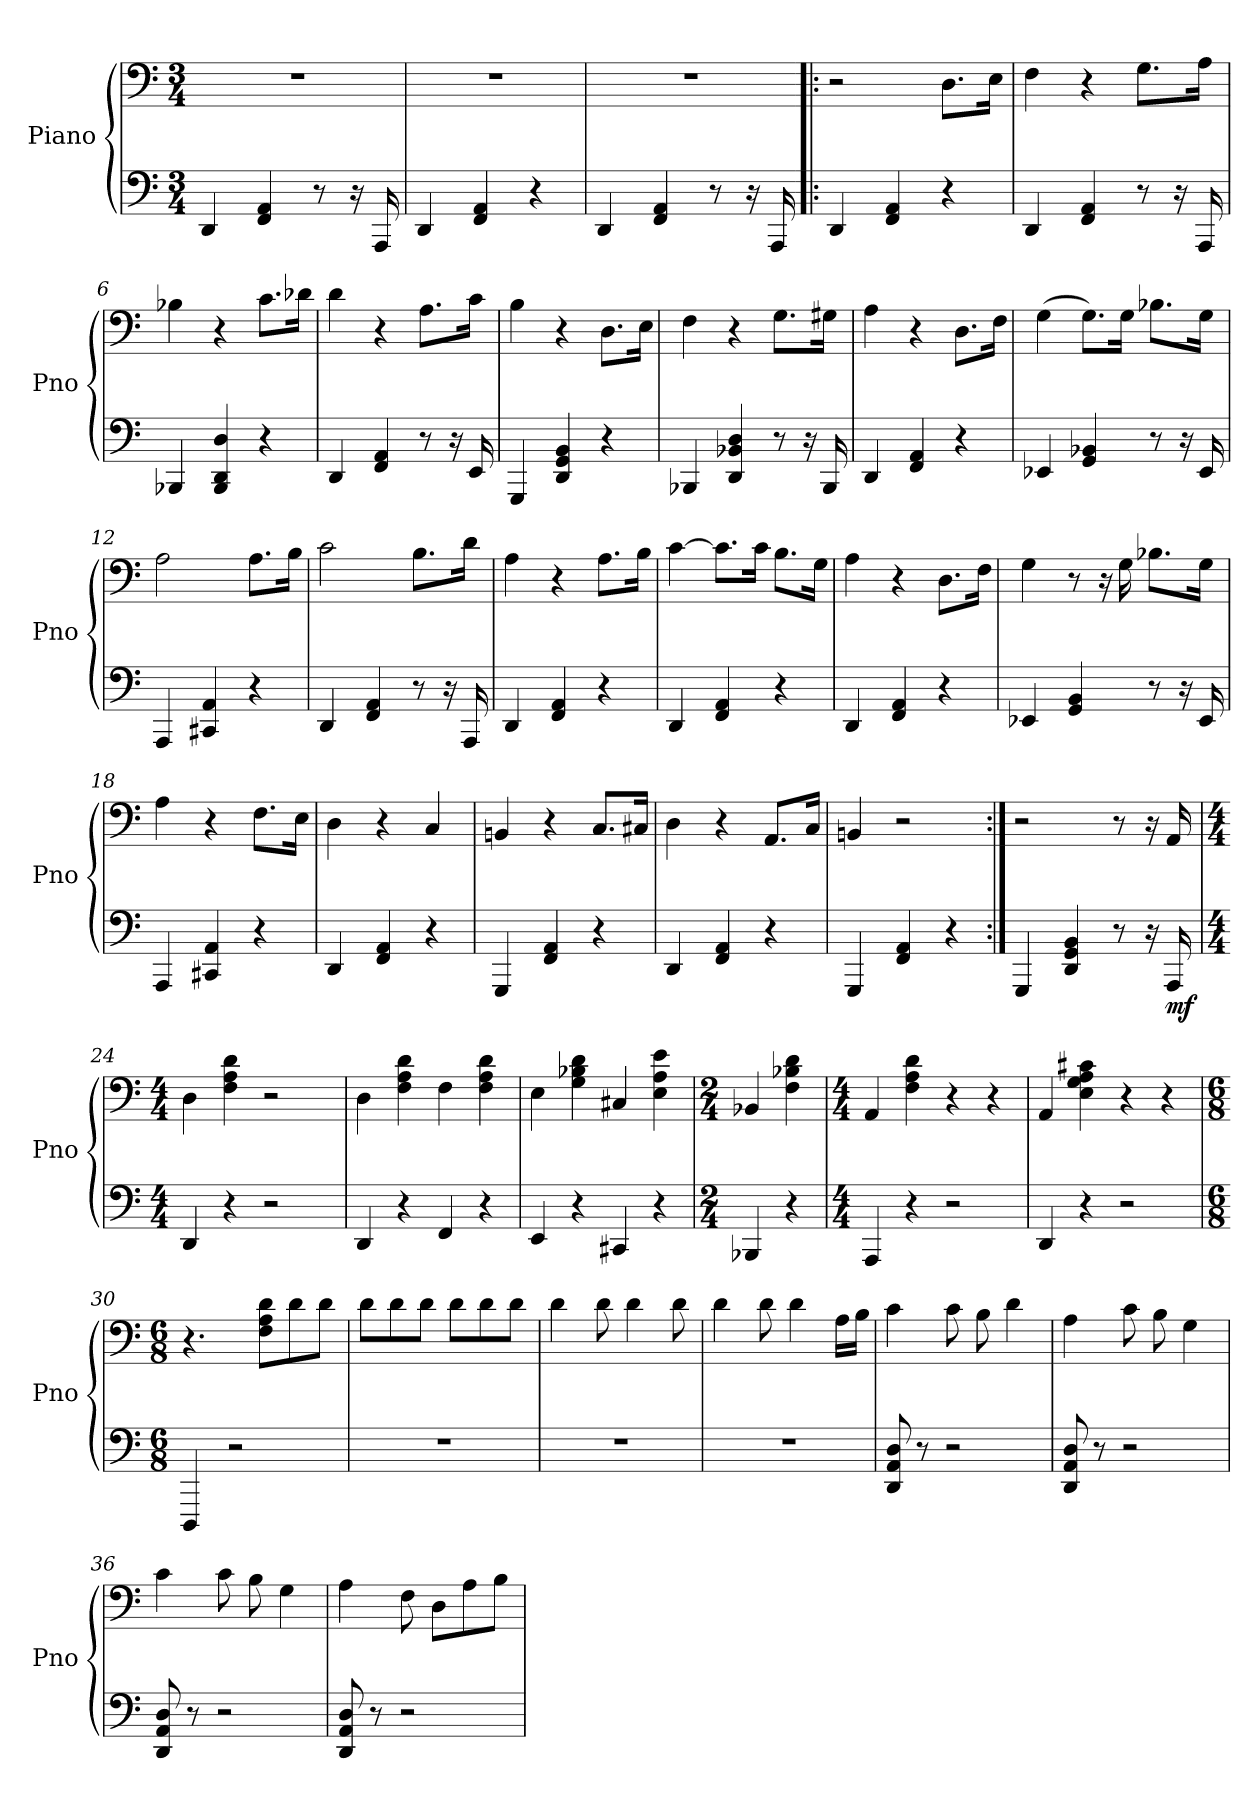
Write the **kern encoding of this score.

**kern	**dynam	**kern
*part2	*part2	*part1
*staff2	*staff2	*staff1
*I"Piano	*	*I"Piano
*I'Pno	*	*I'Pno
*clefF4	*	*clefF4
*k[]	*	*k[]
*M3/4	*	*M3/4
*MM95	*	*MM95
=1	=1	=1
4DD/	.	2.r
4FF/ 4AA/	.	.
8r	.	.
16r	.	.
16AAA/	.	.
=2	=2	=2
4DD/	.	2.r
4FF/ 4AA/	.	.
4r	.	.
=3	=3	=3
4DD/	.	2.r
4FF/ 4AA/	.	.
8r	.	.
16r	.	.
16AAA/	.	.
=4!|:	=4!|:	=4!|:
4DD/	.	2r
4FF/ 4AA/	.	.
4r	.	8.D\L
.	.	16E\Jk
=5	=5	=5
4DD/	.	4F\
4FF/ 4AA/	.	4r
8r	.	8.G\L
16r	.	.
16AAA/	.	16A\Jk
=6	=6	=6
4BBB-X/	.	4B-X\
4BBB-/ 4DD/ 4D/	.	4r
4r	.	8.c\L
.	.	16d-X\Jk
=7	=7	=7
4DD/	.	4d\
4FF/ 4AA/	.	4r
8r	.	8.A\L
16r	.	.
16EE/	.	16c\Jk
=8	=8	=8
4GGG/	.	4B\
4DD/ 4GG/ 4BB/	.	4r
4r	.	8.D\L
.	.	16E\Jk
!!LO:LB:g=z
=9	=9	=9
4BBB-X/	.	4F\
4DD/ 4BB-X/ 4D/	.	4r
8r	.	8.G\L
16r	.	.
16BBB-/	.	16G#X\Jk
=10	=10	=10
4DD/	.	4A\
4FF/ 4AA/	.	4r
4r	.	8.D\L
.	.	16F\Jk
=11	=11	=11
4EE-X/	.	(>4G\
4GG/ 4BB-X/	.	8.G\L)
.	.	16G\Jk
8r	.	8.B-X\L
16r	.	.
16EE-/	.	16G\Jk
=12	=12	=12
4AAA/	.	2A\
4CC#X/ 4AA/	.	.
4r	.	8.A\L
.	.	16B\Jk
=13	=13	=13
4DD/	.	2c\
4FF/ 4AA/	.	.
8r	.	8.B\L
16r	.	.
16AAA/	.	16d\Jk
=14	=14	=14
4DD/	.	4A\
4FF/ 4AA/	.	4r
4r	.	8.A\L
.	.	16B\Jk
=15	=15	=15
4DD/	.	[4c\
4FF/ 4AA/	.	8.c\L]
.	.	16c\Jk
4r	.	8.B\L
.	.	16G\Jk
!!LO:LB:g=z
=16	=16	=16
4DD/	.	4A\
4FF/ 4AA/	.	4r
4r	.	8.D\L
.	.	16F\Jk
=17	=17	=17
4EE-X/	.	4G\
4GG/ 4BB/	.	8r
.	.	16r
.	.	16G\
8r	.	8.B-X\L
16r	.	.
16EE-/	.	16G\Jk
=18	=18	=18
4AAA/	.	4A\
4CC#X/ 4AA/	.	4r
4r	.	8.F\L
.	.	16E\Jk
=19	=19	=19
4DD/	.	4D\
4FF/ 4AA/	.	4r
4r	.	4C/
=20	=20	=20
4GGG/	.	4BBn/
4FF/ 4AA/	.	4r
4r	.	8.C/L
.	.	16C#X/Jk
=21	=21	=21
4DD/	.	4D\
4FF/ 4AA/	.	4r
4r	.	8.AA/L
.	.	16C/Jk
=22	=22	=22
4GGG/	.	4BBn/
4FF/ 4AA/	.	2r
4r	.	.
=23:|!	=23:|!	=23:|!
4GGG/	.	2r
4DD/ 4GG/ 4BB/	.	.
8r	.	8r
16r	.	16r
!	!LO:DY:b	!
16AAA/	mf	16AA/
!!LO:LB:g=z
=24	=24	=24
*M4/4	*	*M4/4
*	*	*^
4DD/	.	4D\	2.ryy
4r	.	4F\ 4A\ 4d\	.
2r	.	2r	.
*	*	*MM105	*
.	.	.	4ryy
*	*	*v	*v
=25	=25	=25
4DD/	.	4D\
4r	.	4F\ 4A\ 4d\
4FF/	.	4F\
4r	.	4F\ 4A\ 4d\
=26	=26	=26
4EE/	.	4E\
4r	.	4G\ 4B-X\ 4d\
4CC#X/	.	4C#X/
4r	.	4E\ 4A\ 4e\
=27	=27	=27
*M2/4	*	*M2/4
4BBB-X/	.	4BB-X/
4r	.	4F\ 4B-X\ 4d\
=28	=28	=28
*M4/4	*	*M4/4
4AAA/	.	4AA/
4r	.	4F\ 4A\ 4d\
2r	.	4r
.	.	4r
=29	=29	=29
4DD/	.	4AA/
4r	.	4E\ 4G\ 4A\ 4c#X\
2r	.	4r
.	.	4r
=30	=30	=30
*M6/8	*	*M6/8
*	*	*MM190
4DDD/	.	4.r
2r	.	.
.	.	8F\ 8A\ 8d\L
.	.	8d\
.	.	8d\J
!!LO:LB:g=z
=31	=31	=31
2.r	.	8d\L
.	.	8d\
.	.	8d\J
.	.	8d\L
.	.	8d\
.	.	8d\J
=32	=32	=32
*	*	*k[]
2.r	.	4d\
.	.	8d\
.	.	4d\
.	.	8d\
=33	=33	=33
2.r	.	4d\
.	.	8d\
.	.	4d\
.	.	16A\LL
.	.	16B\JJ
=34	=34	=34
8DD/ 8AA/ 8D/	.	4c\
8r	.	.
2r	.	8c\
.	.	8B\
.	.	4d\
=35	=35	=35
8DD/ 8AA/ 8D/	.	4A\
8r	.	.
2r	.	8c\
.	.	8B\
.	.	4G\
=36	=36	=36
8DD/ 8AA/ 8D/	.	4c\
8r	.	.
2r	.	8c\
.	.	8B\
.	.	4G\
=37	=37	=37
8DD/ 8AA/ 8D/	.	4A\
8r	.	.
2r	.	8F\
.	.	8D\L
.	.	8A\
.	.	8B\J
=	=	=
*-	*-	*-
